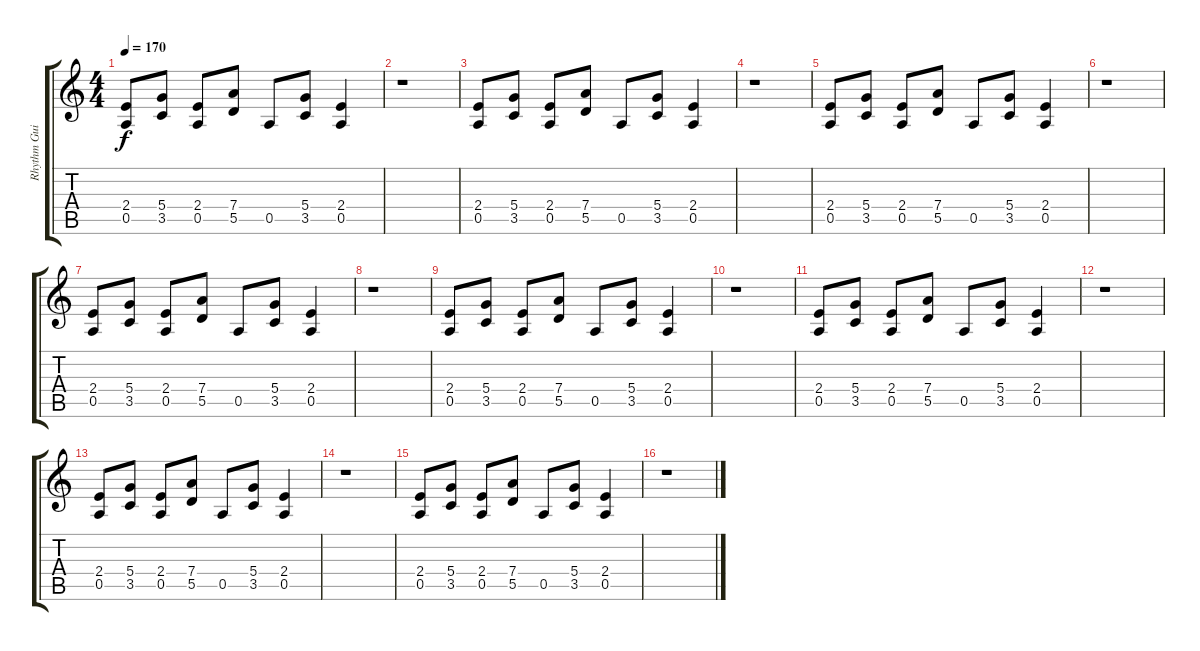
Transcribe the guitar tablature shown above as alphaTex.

\track ("Rhythm Guitar" "Rhythm Gui") {instrument distortionguitar}
\staff {score tabs}
\tuning (E4 B3 G3 D3 A2 E2) {hide}
\ts (4 4)
\tempo 170
\clef g2
\ks c
(2.4 0.5).8{dy f instrument distortionguitar} (5.4 3.5).8 (2.4 0.5).8 (7.4 5.5).8 0.5.8 (5.4 3.5).8 (2.4 0.5).4 |
r.1 |
(2.4 0.5).8 (5.4 3.5).8 (2.4 0.5).8 (7.4 5.5).8 0.5.8 (5.4 3.5).8 (2.4 0.5).4 |
r.1 |
(2.4 0.5).8 (5.4 3.5).8 (2.4 0.5).8 (7.4 5.5).8 0.5.8 (5.4 3.5).8 (2.4 0.5).4 |
r.1 |
(2.4 0.5).8 (5.4 3.5).8 (2.4 0.5).8 (7.4 5.5).8 0.5.8 (5.4 3.5).8 (2.4 0.5).4 |
r.1 |
(2.4 0.5).8 (5.4 3.5).8 (2.4 0.5).8 (7.4 5.5).8 0.5.8 (5.4 3.5).8 (2.4 0.5).4 |
r.1 |
(2.4 0.5).8 (5.4 3.5).8 (2.4 0.5).8 (7.4 5.5).8 0.5.8 (5.4 3.5).8 (2.4 0.5).4 |
r.1 |
(2.4 0.5).8 (5.4 3.5).8 (2.4 0.5).8 (7.4 5.5).8 0.5.8 (5.4 3.5).8 (2.4 0.5).4 |
r.1 |
(2.4 0.5).8 (5.4 3.5).8 (2.4 0.5).8 (7.4 5.5).8 0.5.8 (5.4 3.5).8 (2.4 0.5).4 |
r.1
